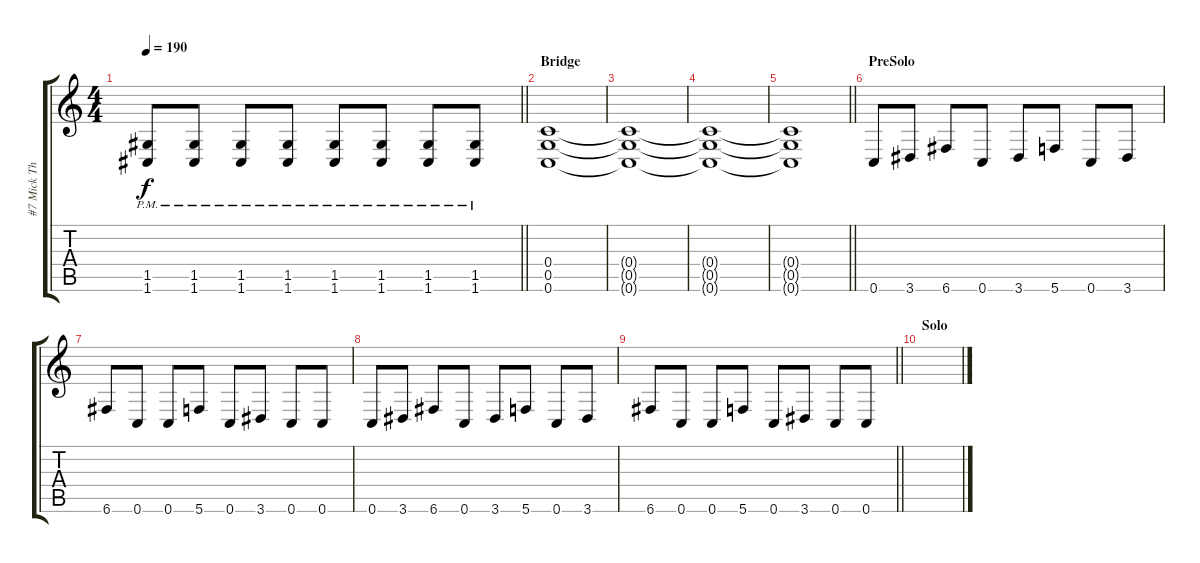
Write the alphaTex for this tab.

\track ("#7 Mick Thompson" "#7 Mick Th") {instrument distortionguitar}
\staff {score tabs}
\tuning (D4 A3 F3 C3 G2 C2) {hide}
\ts (4 4)
\tempo 190
\clef g2
\barLineRight lightlight
\ks c
(1.5{pm} 1.6{pm}).8{dy f} (1.5{pm} 1.6{pm}).8 (1.5{pm} 1.6{pm}).8 (1.5{pm} 1.6{pm}).8 (1.5{pm} 1.6{pm}).8 (1.5{pm} 1.6{pm}).8 (1.5{pm} 1.6{pm}).8 (1.5{pm} 1.6{pm}).8 |
\section ("" "Bridge")
(0.4 0.5 0.6).1 |
(0.4{t} 0.5{t} 0.6{t}).1 |
(0.4{t} 0.5{t} 0.6{t}).1 |
\barLineRight lightlight
(0.4{t} 0.5{t} 0.6{t}).1 |
\section ("" "PreSolo")
0.6.8 3.6.8 6.6.8 0.6.8 3.6.8 5.6.8 0.6.8 3.6.8 |
6.6.8 0.6.8 0.6.8 5.6.8 0.6.8 3.6.8 0.6.8 0.6.8 |
0.6.8 3.6.8 6.6.8 0.6.8 3.6.8 5.6.8 0.6.8 3.6.8 |
\barLineRight lightlight
6.6.8 0.6.8 0.6.8 5.6.8 0.6.8 3.6.8 0.6.8 0.6.8 |
\section ("" "Solo")
